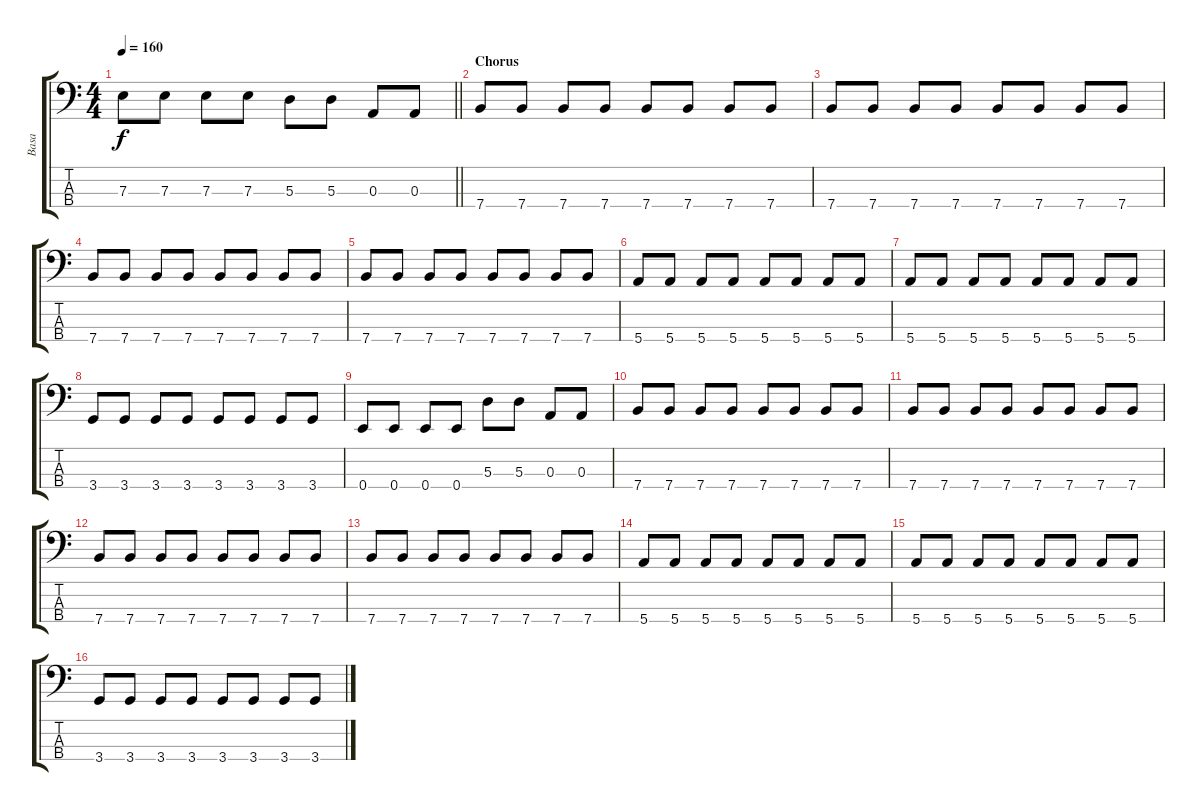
\track ("Basa" "Basa") {instrument electricbasspick}
\staff {score tabs}
\tuning (G2 D2 A1 E1) {hide}
\ts (4 4)
\tempo 160
\clef f4
\barLineRight lightlight
\ks c
7.3.8{dy f} 7.3.8 7.3.8 7.3.8 5.3.8 5.3.8 0.3.8 0.3.8 |
\section ("" "Chorus")
7.4.8 7.4.8 7.4.8 7.4.8 7.4.8 7.4.8 7.4.8 7.4.8 |
7.4.8 7.4.8 7.4.8 7.4.8 7.4.8 7.4.8 7.4.8 7.4.8 |
7.4.8 7.4.8 7.4.8 7.4.8 7.4.8 7.4.8 7.4.8 7.4.8 |
7.4.8 7.4.8 7.4.8 7.4.8 7.4.8 7.4.8 7.4.8 7.4.8 |
5.4.8 5.4.8 5.4.8 5.4.8 5.4.8 5.4.8 5.4.8 5.4.8 |
5.4.8 5.4.8 5.4.8 5.4.8 5.4.8 5.4.8 5.4.8 5.4.8 |
3.4.8 3.4.8 3.4.8 3.4.8 3.4.8 3.4.8 3.4.8 3.4.8 |
0.4.8 0.4.8 0.4.8 0.4.8 5.3.8 5.3.8 0.3.8 0.3.8 |
7.4.8 7.4.8 7.4.8 7.4.8 7.4.8 7.4.8 7.4.8 7.4.8 |
7.4.8 7.4.8 7.4.8 7.4.8 7.4.8 7.4.8 7.4.8 7.4.8 |
7.4.8 7.4.8 7.4.8 7.4.8 7.4.8 7.4.8 7.4.8 7.4.8 |
7.4.8 7.4.8 7.4.8 7.4.8 7.4.8 7.4.8 7.4.8 7.4.8 |
5.4.8 5.4.8 5.4.8 5.4.8 5.4.8 5.4.8 5.4.8 5.4.8 |
5.4.8 5.4.8 5.4.8 5.4.8 5.4.8 5.4.8 5.4.8 5.4.8 |
3.4.8 3.4.8 3.4.8 3.4.8 3.4.8 3.4.8 3.4.8 3.4.8
